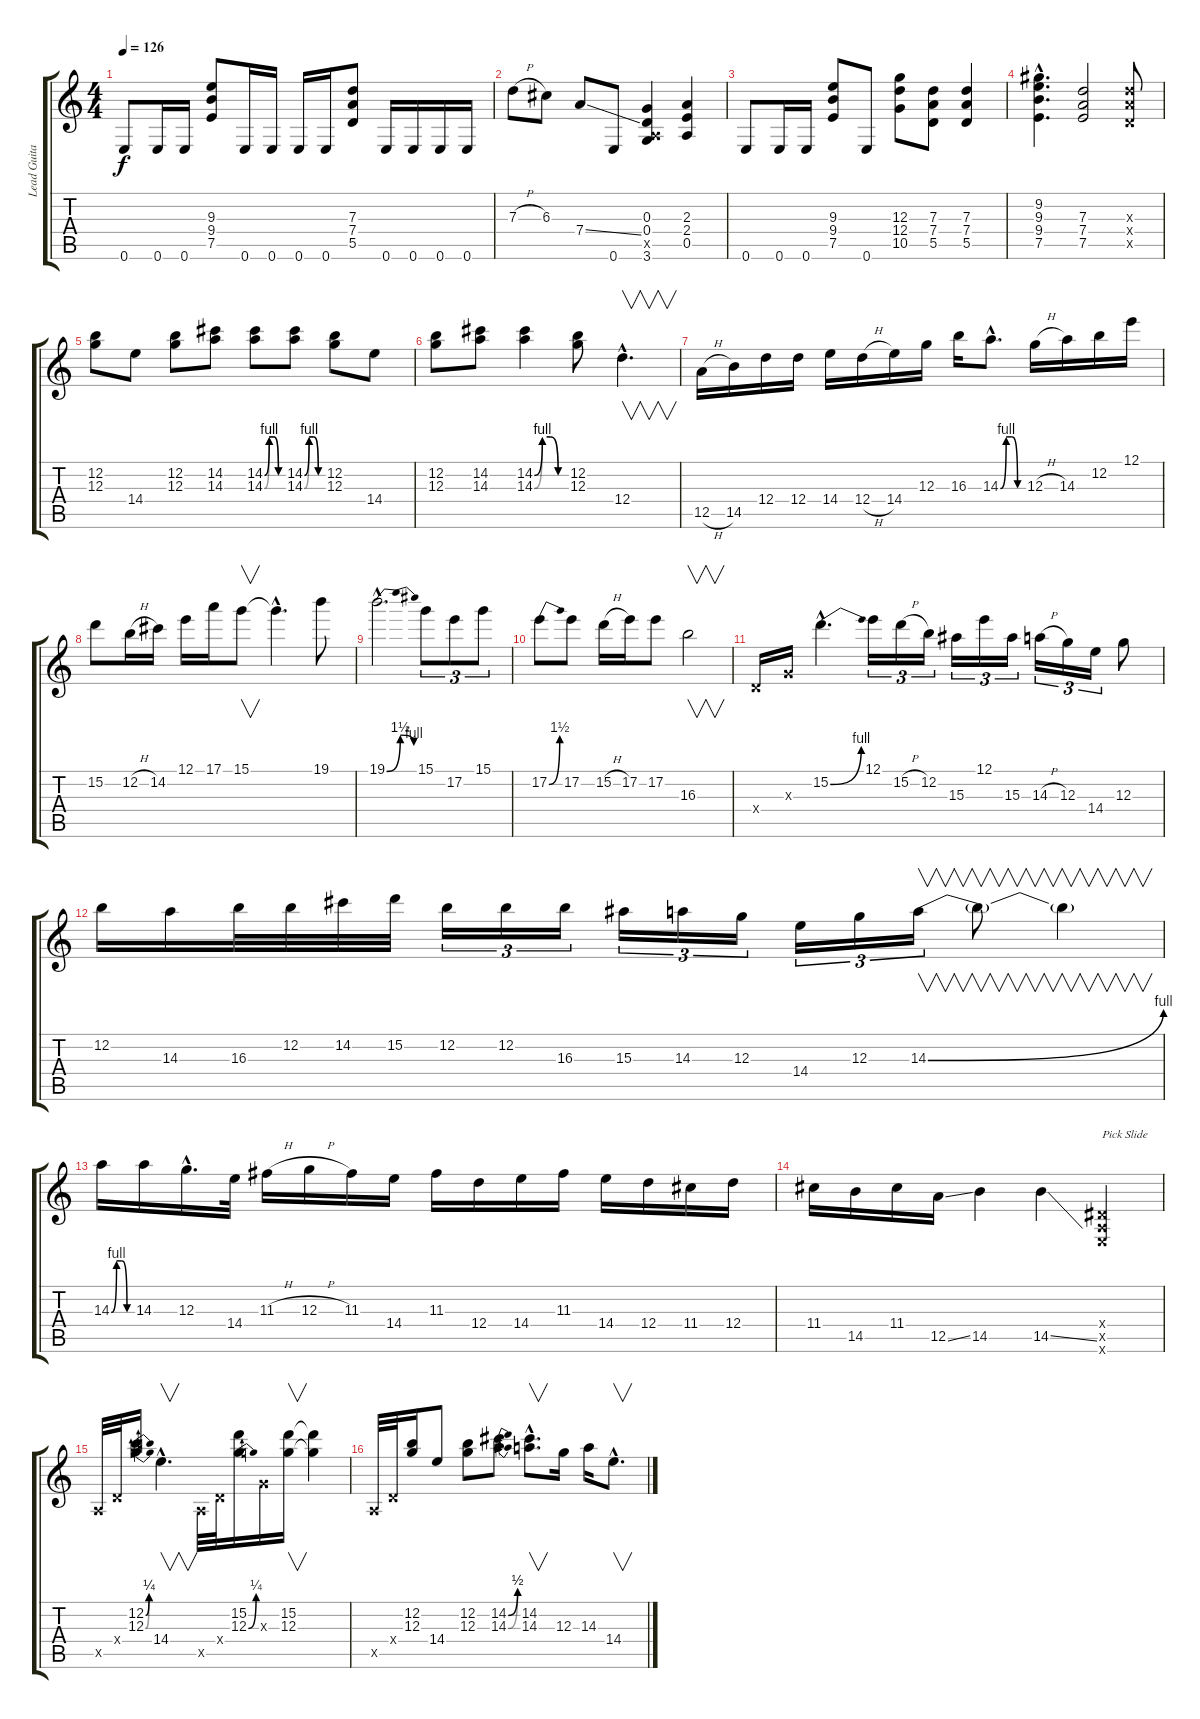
\track ("Lead Guitar" "Lead Guita") {instrument overdrivenguitar}
\staff {score tabs}
\tuning (E4 B3 G3 D3 A2 E2) {hide}
\ts (4 4)
\tempo 126
\clef g2
\ks c
0.6.8{dy f} 0.6.16 0.6.16 (9.3 9.4 7.5).8 0.6.16 0.6.16 0.6.16 0.6.16 (7.3 7.4 5.5).8 0.6.16 0.6.16 0.6.16 0.6.16 |
7.3{h}.8 6.3.8 7.4{ss}.8 0.6.8 (0.3 0.4 0.5{x} 3.6).4 (2.3 2.4 0.5).4 |
0.6.8 0.6.16 0.6.16 (9.3 9.4 7.5).8 0.6.8 (12.3 12.4 10.5).8 (7.3 7.4 5.5).8 (7.3 7.4 5.5).4 |
(9.2{hac} 9.3{hac} 9.4{hac} 7.5{hac}).4{d} (7.3 7.4 7.5).2 (7.3{x} 7.4{x} 5.5{x}).8 |
(12.2 12.3).8 14.4.8 (12.2 12.3).8 (14.2 14.3).8 (14.2{be (custom 0 0 15 4 30 4 45 0 60 0)} 14.3{be (custom 0 0 15 4 30 4 45 0 60 0)}).8 (14.2{be (custom 0 0 15 4 30 4 45 0 60 0)} 14.3{be (custom 0 0 15 4 30 4 45 0 60 0)}).8 (12.2 12.3).8 14.4.8 |
(12.2 12.3).8 (14.2 14.3).8 (14.2{be (custom 0 0 15 4 30 4 45 0 60 0)} 14.3{be (custom 0 0 15 4 30 4 45 0 60 0)}).4 (12.2 12.3).8 12.4{hac}.4{v d} |
12.5{h}.16 14.5.16 12.4.16 12.4.16 14.4.16 12.4{h}.16 14.4.16 12.3.16 16.3.16 14.3{be (custom 0 0 15 4 30 4 45 0 60 0) hac}.8{d} 12.3{h}.16 14.3.16 12.2.16 12.1.16 |
15.2.8 12.2{h}.16 14.2.16 12.1.16 17.1.16 15.1.8{v} 15.1{hac t}.4{d} 19.1.8 |
19.1{be (bendrelease 0 0 45 6 45 6 60 4) hac}.2{d} 15.1.8{tu (3 2)} 17.2.8{tu (3 2)} 15.1.8{tu (3 2)} |
17.2{be (bend 0 0 60 6)}.8 17.2.8 15.2{h}.16 17.2.16 17.2.8 16.3.2{v} |
0.4{x}.16 0.3{x}.16 15.2{be (bend 0 0 60 4) hac}.4{d} 12.1.16{tu (3 2)} 15.2{h}.16{tu (3 2)} 12.2.16{tu (3 2)} 15.3.16{tu (3 2)} 12.1.16{tu (3 2)} 15.3.16{tu (3 2)} 14.3{h}.16{tu (3 2)} 12.3.16{tu (3 2)} 14.4.16{tu (3 2)} 12.3.8 |
12.2.16 14.3.16 16.3.32 12.2.32 14.2.32 15.2.32 12.2.16{tu (3 2)} 12.2.16{tu (3 2)} 16.3.16{tu (3 2)} 15.3.16{tu (3 2)} 14.3.16{tu (3 2)} 12.3.16{tu (3 2)} 14.4.16{tu (3 2)} 12.3.16{tu (3 2)} 14.3{be (bend 0 0 60 4)}.16{v tu (3 2)} 14.3{t}.8{v} 14.3{t}.4{v} |
14.3{be (custom 0 0 15 4 30 4 45 0 60 0)}.16 14.3.16 12.3{hac}.16{d} 14.4.32 11.3{h}.16 12.3{h}.16 11.3.16 14.4.16 11.3.16 12.4.16 14.4.16 11.3.16 14.4.16 12.4.16 11.4.16 12.4.16 |
11.4.16 14.5.16 11.4.16 12.5{ss}.16 14.5.4 14.5{ss}.4 (1.4{x} 0.5{x} 0.6{x}).4{txt "Pick Slide"} |
0.5{x}.32 0.4{x}.32 (12.2{be (bend 0 0 60 1)} 12.3{be (bend 0 0 60 1)}).16 14.4{hac}.4{v d} 0.5{x}.32 0.4{x}.32 (15.2 12.3{be (bend 0 0 60 1)}).16 0.3{x}.16 (15.2 12.3).16{v} (15.2{t} 12.3{t}).4 |
0.5{x}.32 0.4{x}.32 (12.2 12.3).16 14.4.8 (12.2 12.3).8 (14.2{be (bend 0 0 60 2)} 14.3{be (bend 0 0 60 2)}).8 (14.2{hac} 14.3{hac}).8{v d} 12.3.16 14.3.16 14.4{hac}.8{v d}
